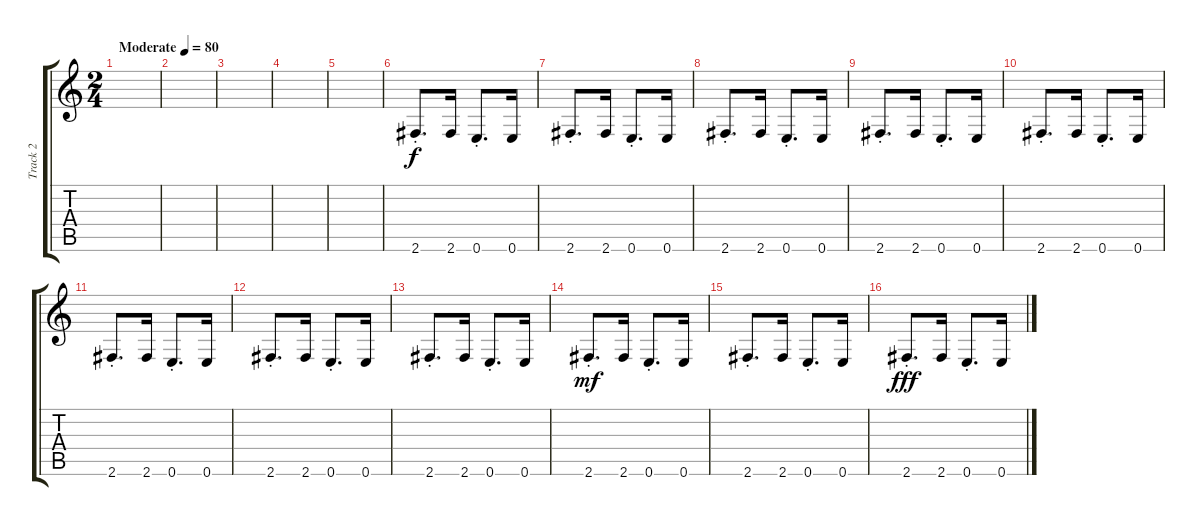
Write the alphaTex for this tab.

\track ("Track 2" "Track 2") {instrument acousticbass}
\staff {score tabs}
\tuning (E4 B3 G3 D3 A2 E2) {hide}
\ts (2 4)
\tempo (80 "Moderate")
\clef g2
\ks c
|
|
|
|
|
2.6{st}.8{d} 2.6.16 0.6{st}.8{d} 0.6.16 |
2.6{st}.8{d} 2.6.16 0.6{st}.8{d} 0.6.16 |
2.6{st}.8{d} 2.6.16 0.6{st}.8{d} 0.6.16 |
2.6{st}.8{d} 2.6.16 0.6{st}.8{d} 0.6.16 |
2.6{st}.8{d} 2.6.16 0.6{st}.8{d} 0.6.16 |
2.6{st}.8{d} 2.6.16 0.6{st}.8{d} 0.6.16 |
2.6{st}.8{d} 2.6.16 0.6{st}.8{d} 0.6.16 |
2.6{st}.8{d} 2.6.16 0.6{st}.8{d} 0.6.16 |
2.6{st}.8{d dy mf} 2.6.16 0.6{st}.8{d} 0.6.16 |
2.6{st}.8{d} 2.6.16 0.6{st}.8{d} 0.6.16 |
2.6{st}.8{d dy fff} 2.6.16 0.6{st}.8{d} 0.6.16
